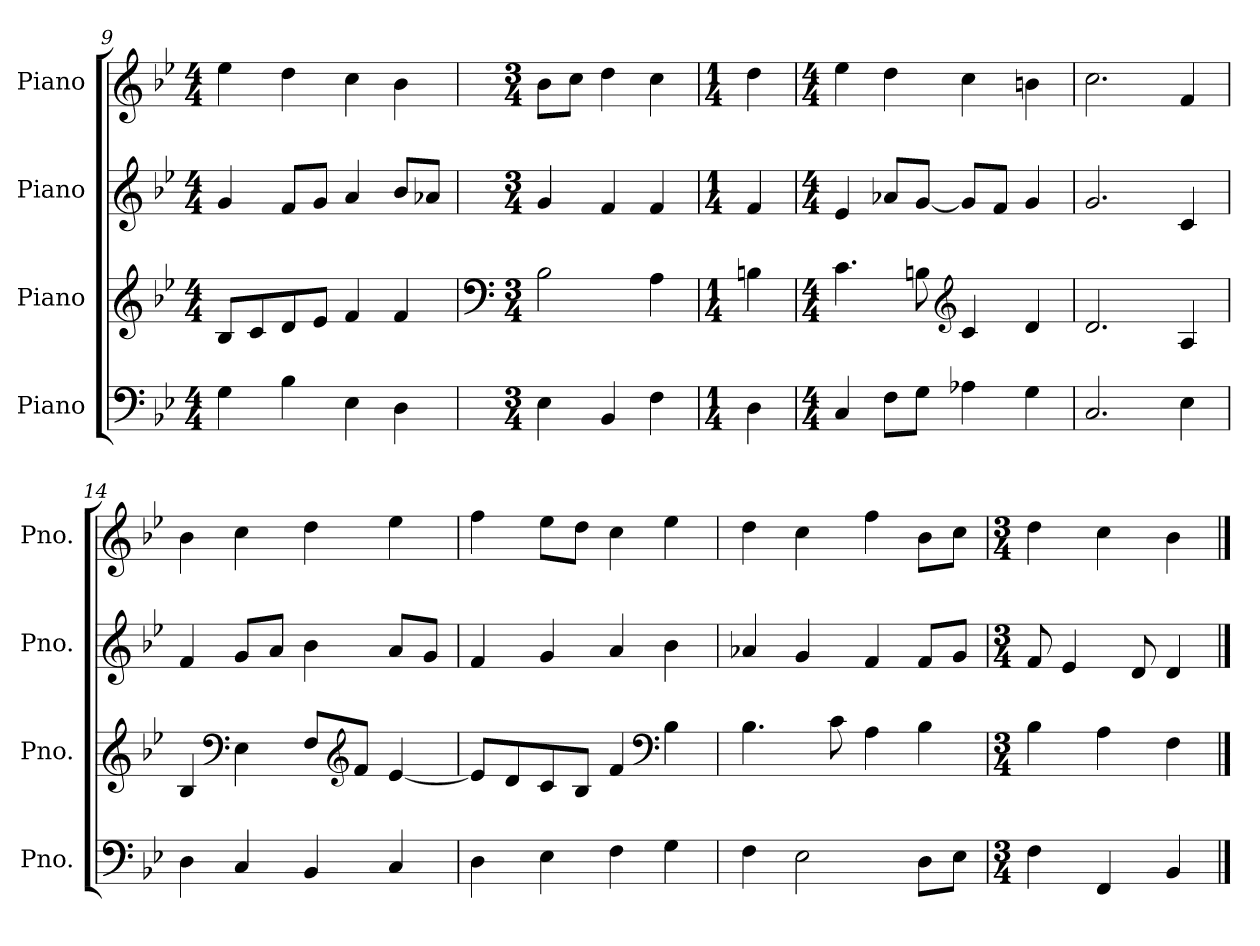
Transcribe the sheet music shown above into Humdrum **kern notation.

**kern	**kern	**kern	**kern
*part4	*part3	*part2	*part1
*staff4	*staff3	*staff2	*staff1
*I"Piano	*I"Piano	*I"Piano	*I"Piano
*I'Pno.	*I'Pno.	*I'Pno.	*I'Pno.
*clefF4	*clefG2	*clefG2	*clefG2
*k[b-e-]	*k[b-e-]	*k[b-e-]	*k[b-e-]
*M4/4	*M4/4	*M4/4	*M4/4
=9	=9	=9	=9
4G\	8B-/L	4g/	4ee-\
.	8c/	.	.
4B-\	8d/	8f/L	4dd\
.	8e-/J	8g/J	.
4E-\	4f/	4a/	4cc\
4D\	4f/	8b-/L	4b-\
.	.	8a-X/J	.
=10	=10	=10	=10
*	*clefF4	*	*
*M3/4	*M3/4	*M3/4	*M3/4
4E-\	2B-\	4g/	8b-\L
.	.	.	8cc\J
4BB-/	.	4f/	4dd\
4F\	4A\	4f/	4cc\
!!LO:LB:g=z
=11	=11	=11	=11
*M1/4	*M1/4	*M1/4	*M1/4
4D\	4Bn\	4f/	4dd\
=12	=12	=12	=12
*M4/4	*M4/4	*M4/4	*M4/4
4C/	4.c\	4e-/	4ee-\
8F\L	.	8a-X/L	4dd\
8G\J	8Bn\	[8g/J	.
*	*clefG2	*	*
4A-X\	4c/	8g/L]	4cc\
.	.	8f/J	.
4G\	4d/	4g/	4bn\
=13	=13	=13	=13
2.C/	2.d/	2.g/	2.cc\
4E-\	4A/	4c/	4f/
=14	=14	=14	=14
4D\	4B-/	4f/	4b-\
*	*clefF4	*	*
4C/	4E-\	8g/L	4cc\
.	.	8a/J	.
4BB-/	8F/L	4b-\	4dd\
*	*clefG2	*	*
.	8f/J	.	.
4C/	[4e-/	8a/L	4ee-\
.	.	8g/J	.
=15	=15	=15	=15
4D\	8e-/L]	4f/	4ff\
.	8d/	.	.
4E-\	8c/	4g/	8ee-\L
.	8B-/J	.	8dd\J
4F\	4f/	4a/	4cc\
*	*clefF4	*	*
4G\	4B-\	4b-\	4ee-\
=16	=16	=16	=16
4F\	4.B-\	4a-X/	4dd\
2E-\	.	4g/	4cc\
.	8c\	.	.
.	4A\	4f/	4ff\
8D\L	4B-\	8f/L	8b-\L
8E-\J	.	8g/J	8cc\J
!!LO:PB:g=z
=17	=17	=17	=17
*M3/4	*M3/4	*M3/4	*M3/4
4F\	4B-\	8f/	4dd\
.	.	4e-/	.
4FF/	4A\	.	4cc\
.	.	8d/	.
4BB-/	4F\	4d/	4b-\
==	==	==	==
*-	*-	*-	*-
